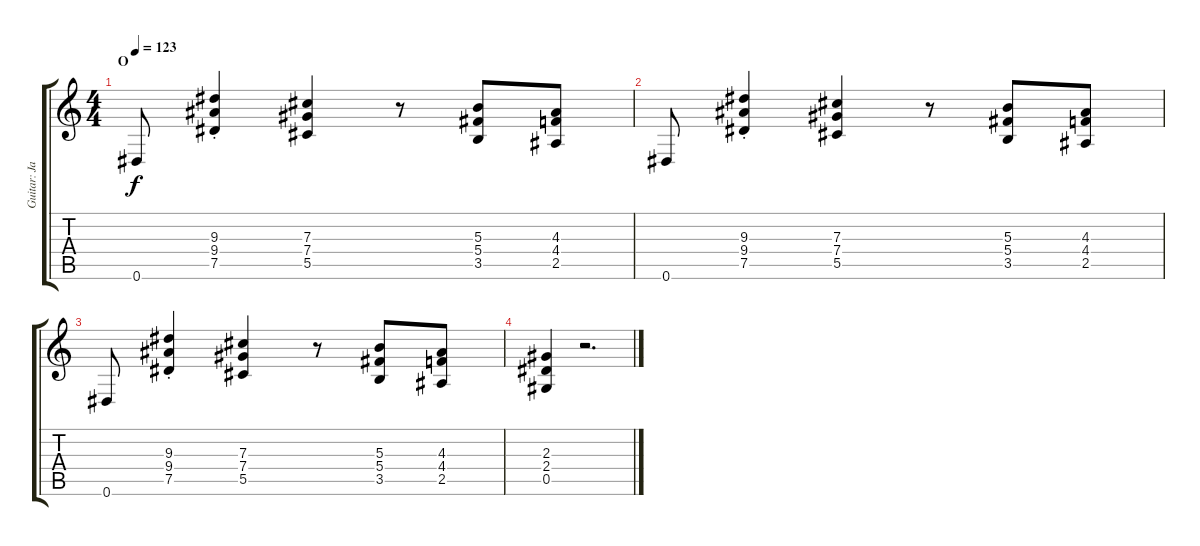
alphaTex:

\track ("Guitar: Jake" "Guitar: Ja") {instrument overdrivenguitar}
\staff {score tabs}
\tuning (Eb4 Bb3 Gb3 Db3 Ab2 Eb2) {hide}
\ts (4 4)
\section ("" "O")
\tempo 123
\clef g2
\ks c
0.6.8{dy f} (9.3{st} 9.4{st} 7.5{st}).4 (7.3 7.4 5.5).4 r.8 (5.3 5.4 3.5).8 (4.3 4.4 2.5).8 |
0.6.8 (9.3{st} 9.4{st} 7.5{st}).4 (7.3 7.4 5.5).4 r.8 (5.3 5.4 3.5).8 (4.3 4.4 2.5).8 |
0.6.8 (9.3{st} 9.4{st} 7.5{st}).4 (7.3 7.4 5.5).4 r.8 (5.3 5.4 3.5).8 (4.3 4.4 2.5).8 |
(2.3 2.4 0.5).4 r.2{d}
